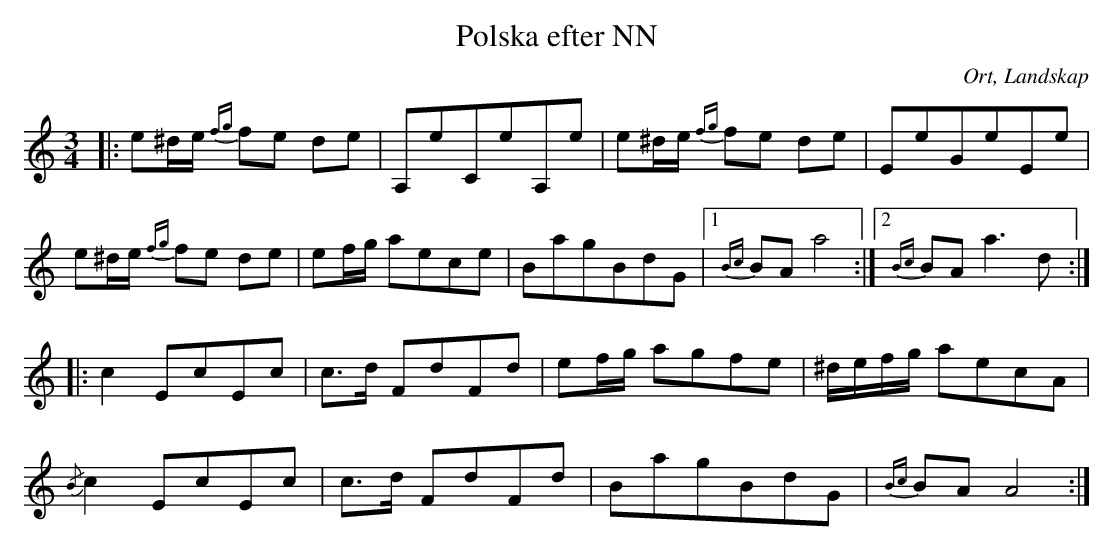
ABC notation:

X:1
T:Polska efter NN
O:Ort, Landskap
M:3/4
L:1/16
K:C
|: e2^de {fg}f2e2 d2e2|A,2e2C2e2A,2e2|e2^de {fg}f2e2 d2e2|E2e2G2e2E2e2 |
e2^de {fg}f2e2 d2e2|e2fg a2e2c2e2|B2a2g2B2d2G2|1 {Bc}B2A2 a8:|2 {Bc}B2A2 a6 d2:|
|:c4 E2c2E2c2|c2>d2 F2d2F2d2|e2fg a2g2f2e2|^defg a2e2c2A2|
{/B}c4 E2c2E2c2|c2>d2 F2d2F2d2|B2a2g2B2d2G2|{Bc}B2A2 A8:|
